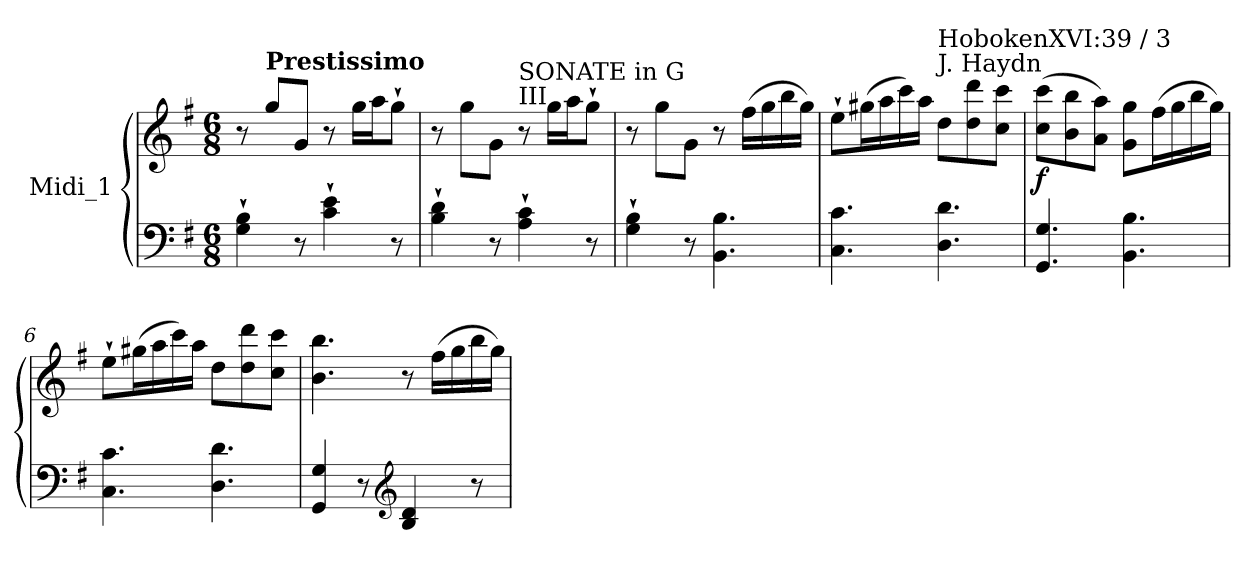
**kern	**kern	**dynam
*part1	*part1	*part1
*staff2	*staff1	*staff1/2
*I"Midi_1	*	*
*clefF4	*clefG2	*
*k[f#]	*k[f#]	*
*G:	*G:	*
*M6/8	*M6/8	*
=1	=1	=1
4G\` 4B\`	8r	.
!	!LO:TX:a:B:t=Prestissimo	!
.	8gg/L	.
8r	8g/J	.
4c\` 4e\`	8r	.
.	16gg\LL	.
.	16aa\J	.
8r	8gg`\J	.
=2	=2	=2
4B\` 4d\`	8r	.
.	8gg\L	.
8r	8g\J	.
!	!LO:TX:a:t=SONATE in G	!
!	!LO:TX:a:t=III	!
4A\` 4c\`	8r	.
.	16gg\LL	.
.	16aa\J	.
8r	8gg`\J	.
=3	=3	=3
4G\` 4B\`	8r	.
.	8gg\L	.
8r	8g\J	.
4.BB\ 4.B\	8r	.
.	(>16ff#\LL	.
.	16gg\	.
.	16bb\	.
.	16gg\JJ)	.
=4	=4	=4
4.C\ 4.c\	8ee`\L	.
.	(>16gg#X\L	.
.	16aa\	.
.	16ccc\)	.
.	16aa\JJ	.
!	!LO:TX:a:t=J. Haydn	!
!	!LO:TX:a:t=HobokenXVI&colon;39 / 3	!
4.D\ 4.d\	8dd\L	.
.	8dd\ 8ddd\	.
.	8cc\ 8ccc\J	.
!!LO:LB:g=z
=5	=5	=5
!	!	!LO:DY:b
4.GG/ 4.G/	(>8cc\ 8ccc\L	f
.	8b\ 8bb\	.
.	8a\ 8aa\J)	.
4.BB\ 4.B\	8g\ 8gg\L	.
.	(>16ff#\L	.
.	16gg\	.
.	16bb\	.
.	16gg\JJ)	.
=6	=6	=6
4.C\ 4.c\	8ee`\L	.
.	(>16gg#X\L	.
.	16aa\	.
.	16ccc\)	.
.	16aa\JJ	.
4.D\ 4.d\	8dd\L	.
.	8dd\ 8ddd\	.
.	8cc\ 8ccc\J	.
=7	=7	=7
4GG/ 4G/	4.b\ 4.bb\	.
8r	.	.
*clefG2	*	*
4B/ 4d/	8r	.
.	(>16ff#\LL	.
.	16gg\	.
8r	16bb\	.
.	16gg\JJ)	.
=	=	=
*-	*-	*-
